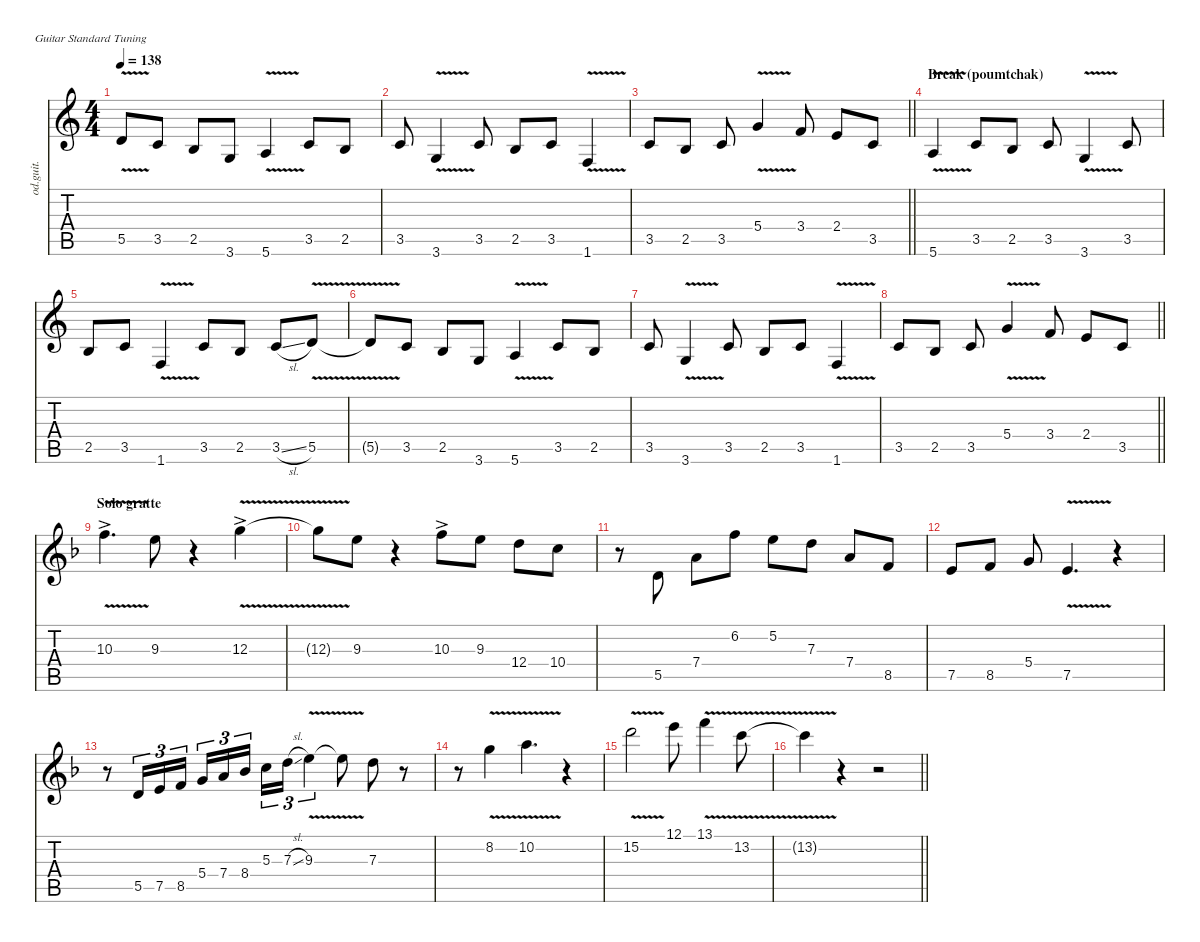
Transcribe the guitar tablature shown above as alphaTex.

\defaultSystemsLayout 4
\hideDynamics
\bracketExtendMode nobrackets
\track ("Hichem" "od.guit.") {instrument overdrivenguitar}
\staff {score tabs}
\tuning (E4 B3 G3 D3 A2 E2)
\ts (4 4)
\tempo 138
\clef g2
\ks aminor
5.5{v t}.8{dy f beam Up} 3.5.8{beam Up} 2.5.8{beam Up} 3.6.8{beam Up} 5.6{v}.4{beam Up} 3.5.8{beam Up} 2.5.8{beam Up} |
3.5.8{beam Up} 3.6{v}.4{beam Up} 3.5.8{beam Up} 2.5.8{beam Up} 3.5.8{beam Up} 1.6{v}.4{beam Up} |
\barLineRight lightlight
3.5.8{beam Up} 2.5.8{beam Up} 3.5.8{beam Up} 5.4{v}.4{beam Up} 3.4.8{beam Up} 2.4.8{beam Up} 3.5.8{beam Up} |
\section ("" "Break (poumtchak)")
5.6{v}.4{beam Up} 3.5.8{beam Up} 2.5.8{beam Up} 3.5.8{beam Up} 3.6{v}.4{beam Up} 3.5.8{beam Up} |
2.5.8{beam Up} 3.5.8{beam Up} 1.6{v}.4{beam Up} 3.5.8{beam Up} 2.5.8{beam Up} 3.5{sl}.8{beam Up} 5.5{v}.8{beam Up} |
5.5{v t}.8{beam Up} 3.5.8{beam Up} 2.5.8{beam Up} 3.6.8{beam Up} 5.6{v}.4{beam Up} 3.5.8{beam Up} 2.5.8{beam Up} |
3.5.8{beam Up} 3.6{v}.4{beam Up} 3.5.8{beam Up} 2.5.8{beam Up} 3.5.8{beam Up} 1.6{v}.4{beam Up} |
\barLineRight lightlight
3.5.8{beam Up} 2.5.8{beam Up} 3.5.8{beam Up} 5.4{v}.4{beam Up} 3.4.8{beam Up} 2.4.8{beam Up} 3.5.8{beam Up} |
\section ("" "Solo gratte")
\ks dminor
10.3{v ac acc forcenatural}.4{d beam Down} 9.3{acc forcenatural}.8{beam Down} r.4{beam Down} 12.3{v ac acc forcenatural}.4{beam Down} |
12.3{v t acc forcenatural}.8{beam Down} 9.3{acc forcenatural}.8{beam Down} r.4{beam Down} 10.3{ac acc forcenatural}.8{beam Down} 9.3{acc forcenatural}.8{beam Down} 12.4{acc forcenatural}.8{beam Down} 10.4{acc forcenatural}.8{beam Down} |
r.8{beam Down} 5.5{acc forcenatural}.8{beam Up} 7.4{acc forcenatural}.8{beam Down} 6.2{acc forcenatural}.8{beam Down} 5.2{acc forcenatural}.8{beam Down} 7.3{acc forcenatural}.8{beam Down} 7.4{acc forcenatural}.8{beam Up} 8.5{acc forcenatural}.8{beam Up} |
7.5{acc forcenatural}.8{beam Up} 8.5{acc forcenatural}.8{beam Up} 5.4{acc forcenatural}.8{beam Up} 7.5{v acc forcenatural}.4{d beam Up} r.4{beam Up} |
r.8{beam Down} 5.5{acc forcenatural}.16{tu (3 2) beam Up} 7.5{acc forcenatural}.16{tu (3 2) beam Up} 8.5{acc forcenatural}.16{tu (3 2) beam Up} 5.4{acc forcenatural}.16{tu (3 2) beam Up} 7.4{acc forcenatural}.16{tu (3 2) beam Up} 8.4{acc b}.16{tu (3 2) beam Up} 5.3{acc forcenatural}.16{tu (3 2) beam Down} 7.3{sl acc forcenatural}.16{tu (3 2) beam Down} 9.3{v acc forcenatural}.4{tu (3 2) beam Down} 9.3{v t acc forcenatural}.8{beam Down} 7.3{acc forcenatural}.8{beam Down} r.8{beam Down} |
r.8{beam Down} 8.2{v acc forcenatural}.4{beam Down} 10.2{v acc forcenatural}.4{d beam Down} r.4{beam Down} |
15.2{v acc forcenatural}.2{beam Down} 12.1{acc forcenatural}.8{beam Down} 13.1{v acc forcenatural}.4{beam Down} 13.2{v acc forcenatural}.8{beam Down} |
\barLineRight lightlight
13.2{v t acc forcenatural}.4{beam Down} r.4{beam Down} r.2{beam Down}
